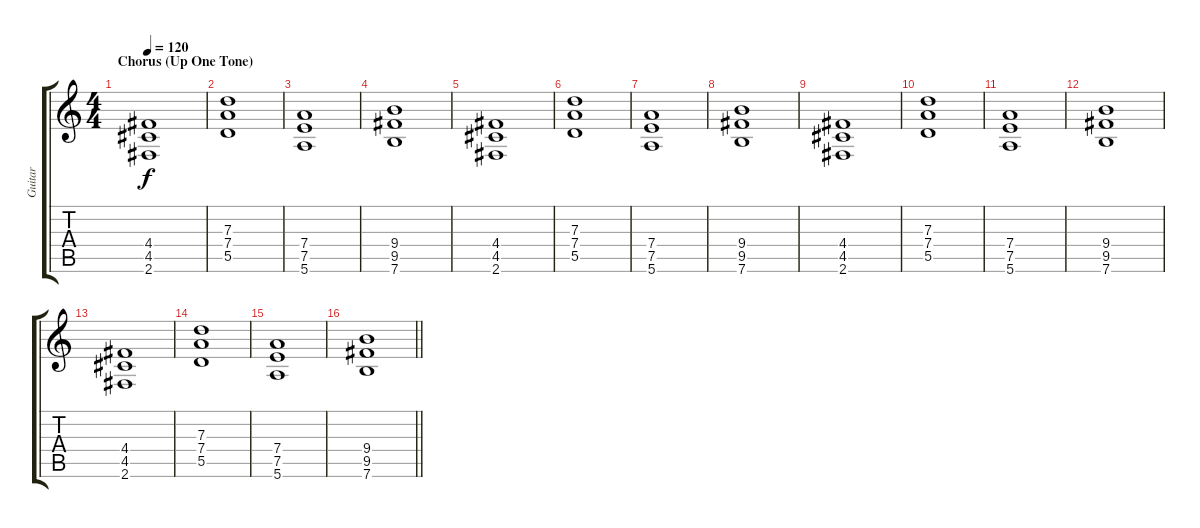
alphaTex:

\track ("Guitar" "Guitar") {instrument distortionguitar}
\staff {score tabs}
\tuning (E4 B3 G3 D3 A2 E2) {hide}
\ts (4 4)
\section ("" "Chorus (Up One Tone)")
\tempo 120
\clef g2
\ks c
(4.4 4.5 2.6).1{dy f} |
(7.3 7.4 5.5).1 |
(7.4 7.5 5.6).1 |
(9.4 9.5 7.6).1 |
(4.4 4.5 2.6).1 |
(7.3 7.4 5.5).1 |
(7.4 7.5 5.6).1 |
(9.4 9.5 7.6).1 |
(4.4 4.5 2.6).1 |
(7.3 7.4 5.5).1 |
(7.4 7.5 5.6).1 |
(9.4 9.5 7.6).1 |
(4.4 4.5 2.6).1 |
(7.3 7.4 5.5).1 |
(7.4 7.5 5.6).1 |
\barLineRight lightlight
(9.4 9.5 7.6).1
